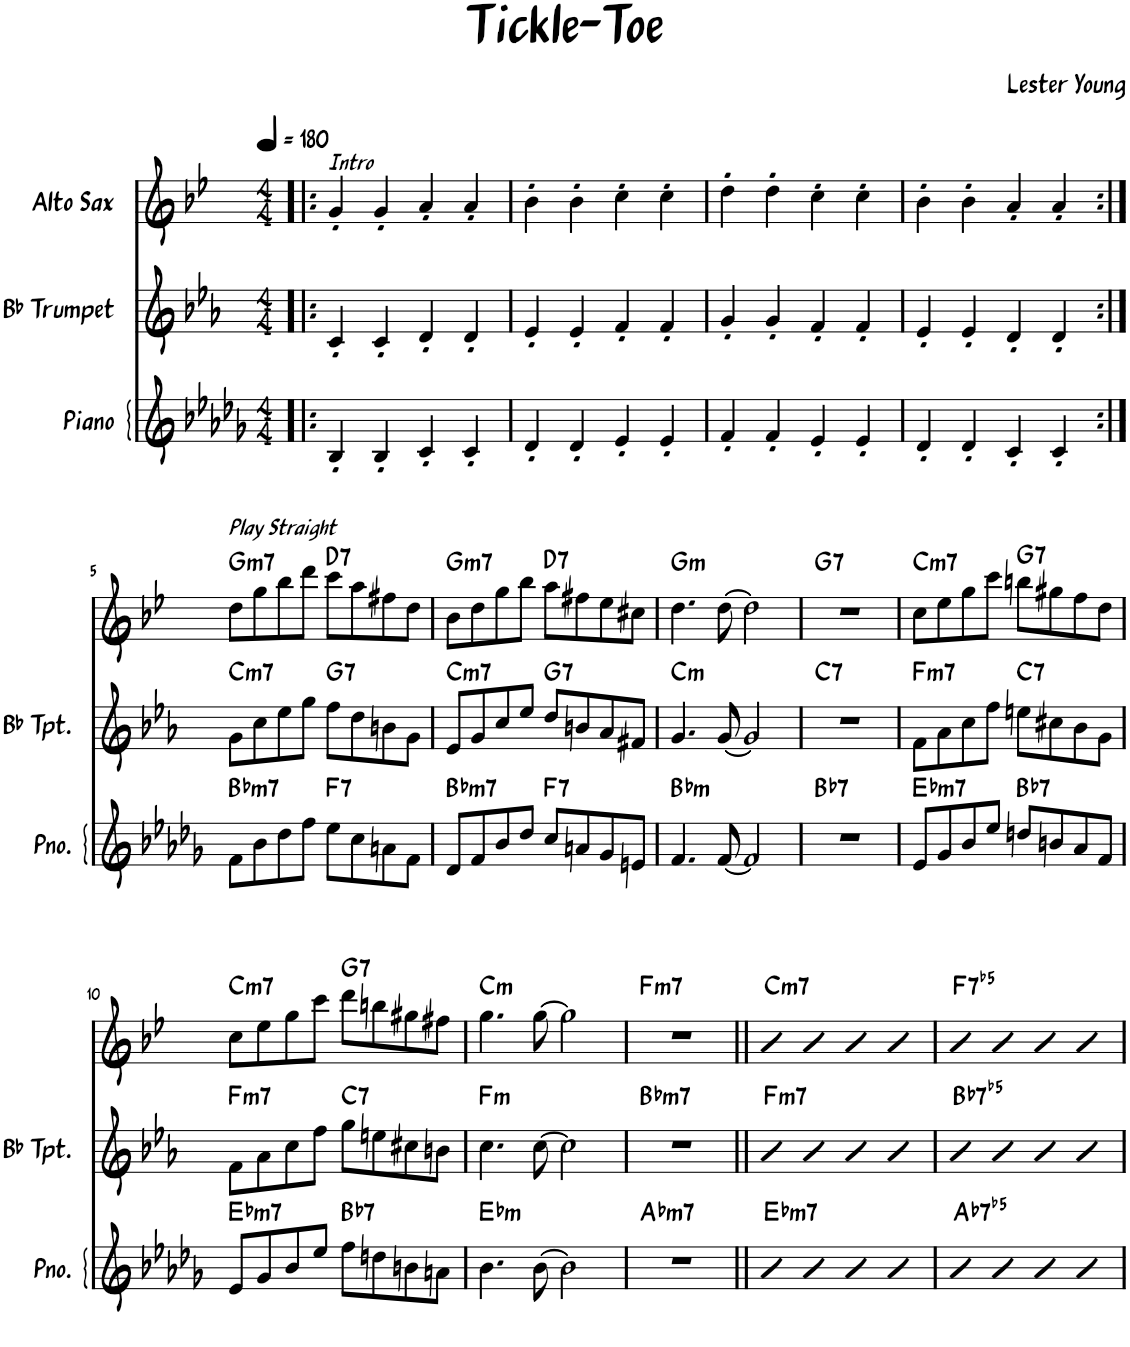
**kern	**harte	**kern	**harte	**kern	**harte
*part3	*part3	*part2	*part2	*part1	*part1
*staff3	*	*staff2	*	*staff1	*
*I"Piano	*	*I"Bb Trumpet	*	*I"Alto Sax	*
*I'Pno.	*	*I'Bb Tpt.	*	*I'Sax	*
*clefG2	*	*clefG2	*	*clefG2	*
*	*	*Trd1c2	*	*Trd5c9	*
*k[b-e-a-d-g-]	*	*k[b-e-a-]	*	*k[b-e-]	*
*M4/4	*	*M4/4	*	*M4/4	*
*MM180	*	*MM180	*	*MM180	*
=1!|:	=1!|:	=1!|:	=1!|:	=1!|:	=1!|:
!	!	!	!	!LO:TX:a:i:t=Intro	!
4B-'/	.	4c'/	.	4g'/	.
4B-'/	.	4c'/	.	4g'/	.
4c'/	.	4d'/	.	4a'/	.
4c'/	.	4d'/	.	4a'/	.
=2	=2	=2	=2	=2	=2
4d-'/	.	4e-'/	.	4b-'\	.
4d-'/	.	4e-'/	.	4b-'\	.
4e-'/	.	4f'/	.	4cc'\	.
4e-'/	.	4f'/	.	4cc'\	.
=3	=3	=3	=3	=3	=3
4f'/	.	4g'/	.	4dd'\	.
4f'/	.	4g'/	.	4dd'\	.
4e-'/	.	4f'/	.	4cc'\	.
4e-'/	.	4f'/	.	4cc'\	.
=4	=4	=4	=4	=4	=4
4d-'/	.	4e-'/	.	4b-'\	.
4d-'/	.	4e-'/	.	4b-'\	.
4c'/	.	4d'/	.	4a'/	.
4c'/	.	4d'/	.	4a'/	.
!!LO:LB:g=z
=5:|!	=5:|!	=5:|!	=5:|!	=5:|!	=5:|!
!	!LO:H:kt=m7	!	!LO:H:kt=m7	!LO:TX:a:i:t=Play Straight	!LO:H:kt=m7
8f\L	Bb:min7	8g\L	C:min7	8dd\L	G:min7
8b-\	.	8cc\	.	8gg\	.
8dd-\	.	8ee-\	.	8bb-\	.
8ff\J	.	8gg\J	.	8ddd\J	.
!	!LO:H:kt=7	!	!LO:H:kt=7	!	!LO:H:kt=7
8ee-\L	F:7	8ff\L	G:7	8ccc\L	D:7
8cc\	.	8dd\	.	8aa\	.
8an\	.	8bn\	.	8ff#X\	.
8f\J	.	8g\J	.	8dd\J	.
=6	=6	=6	=6	=6	=6
!	!LO:H:kt=m7	!	!LO:H:kt=m7	!	!LO:H:kt=m7
8d-/L	Bb:min7	8e-/L	C:min7	8b-\L	G:min7
8f/	.	8g/	.	8dd\	.
8b-/	.	8cc/	.	8gg\	.
8dd-/J	.	8ee-/J	.	8bb-\J	.
!	!LO:H:kt=7	!	!LO:H:kt=7	!	!LO:H:kt=7
8cc/L	F:7	8dd/L	G:7	8aa\L	D:7
8an/	.	8bn/	.	8ff#X\	.
8g-/	.	8a-/	.	8ee-\	.
8en/J	.	8f#X/J	.	8cc#X\J	.
=7	=7	=7	=7	=7	=7
!	!LO:H:kt=m	!	!LO:H:kt=m	!	!LO:H:kt=m
4.f/	Bb:min	4.g/	C:min	4.dd\	G:min
[8f/	.	[8g/	.	[8dd\	.
2f/]	.	2g/]	.	2dd\]	.
=8	=8	=8	=8	=8	=8
!	!LO:H:kt=7	!	!LO:H:kt=7	!	!LO:H:kt=7
1r	Bb:7	1r	C:7	1r	G:7
=9	=9	=9	=9	=9	=9
!	!LO:H:kt=m7	!	!LO:H:kt=m7	!	!LO:H:kt=m7
8e-/L	Eb:min7	8f\L	F:min7	8cc\L	C:min7
8g-/	.	8a-\	.	8ee-\	.
8b-/	.	8cc\	.	8gg\	.
8ee-/J	.	8ff\J	.	8ccc\J	.
!	!LO:H:kt=7	!	!LO:H:kt=7	!	!LO:H:kt=7
8ddn/L	Bb:7	8een\L	C:7	8bbn\L	G:7
8bn/	.	8cc#X\	.	8gg#X\	.
8a-/	.	8b-\	.	8ff\	.
8f/J	.	8g\J	.	8dd\J	.
!!LO:LB:g=z
=10	=10	=10	=10	=10	=10
!	!LO:H:kt=m7	!	!LO:H:kt=m7	!	!LO:H:kt=m7
8e-/L	Eb:min7	8f\L	F:min7	8cc\L	C:min7
8g-/	.	8a-\	.	8ee-\	.
8b-/	.	8cc\	.	8gg\	.
8ee-/J	.	8ff\J	.	8ccc\J	.
!	!LO:H:kt=7	!	!LO:H:kt=7	!	!LO:H:kt=7
8ff\L	Bb:7	8gg\L	C:7	8ddd\L	G:7
8ddn\	.	8een\	.	8bbn\	.
8bn\	.	8cc#X\	.	8gg#X\	.
8an\J	.	8bn\J	.	8ff#X\J	.
=11	=11	=11	=11	=11	=11
!	!LO:H:kt=m	!	!LO:H:kt=m	!	!LO:H:kt=m
4.b-\	Eb:min	4.cc\	F:min	4.gg\	C:min
[8b-\	.	[8cc\	.	[8gg\	.
2b-\]	.	2cc\]	.	2gg\]	.
=12	=12	=12	=12	=12	=12
!	!LO:H:kt=m7	!	!LO:H:kt=m7	!	!LO:H:kt=m7
1r	Ab:min7	1r	Bb:min7	1r	F:min7
=13||	=13||	=13||	=13||	=13||	=13||
!	!LO:H:kt=m7	!	!LO:H:kt=m7	!	!LO:H:kt=m7
4d-	Eb:min7	4e-	F:min7	4b-	C:min7
4d-	.	4e-	.	4b-	.
4d-	.	4e-	.	4b-	.
4d-	.	4e-	.	4b-	.
=14	=14	=14	=14	=14	=14
!	!LO:H:kt=7	!	!LO:H:kt=7	!	!LO:H:kt=7
4d-	Ab:(3,b5,b7)	4e-	Bb:(3,b5,b7)	4b-	F:(3,b5,b7)
4d-	.	4e-	.	4b-	.
4d-	.	4e-	.	4b-	.
4d-	.	4e-	.	4b-	.
=	=	=	=	=	=
*-	*-	*-	*-	*-	*-
